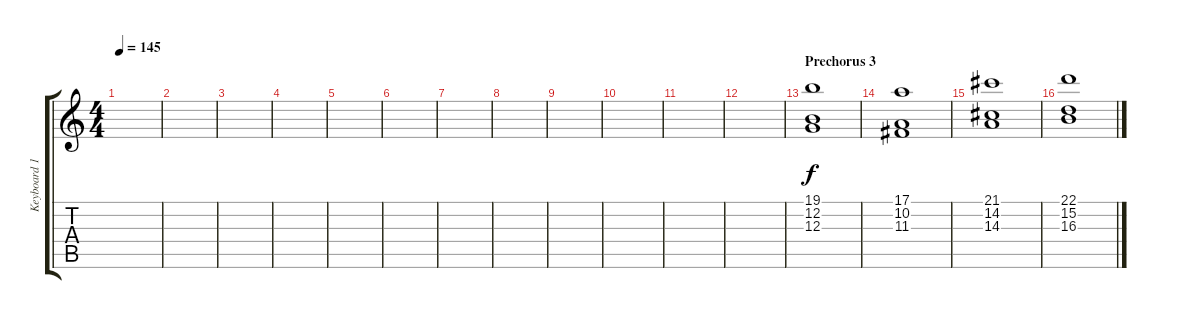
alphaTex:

\track ("Keyboard 1" "Keyboard 1") {instrument stringensemble1}
\staff {score tabs}
\tuning (E4 B3 G3 D3 A2 E2) {hide}
\ts (4 4)
\tempo 145
\clef g2
\ks c
|
|
|
|
\section ("" "")
|
|
|
|
|
|
|
|
\section ("" "Prechorus 3")
(19.1 12.2 12.3).1 |
(17.1 10.2 11.3).1 |
(21.1 14.2 14.3).1 |
(22.1 15.2 16.3).1
